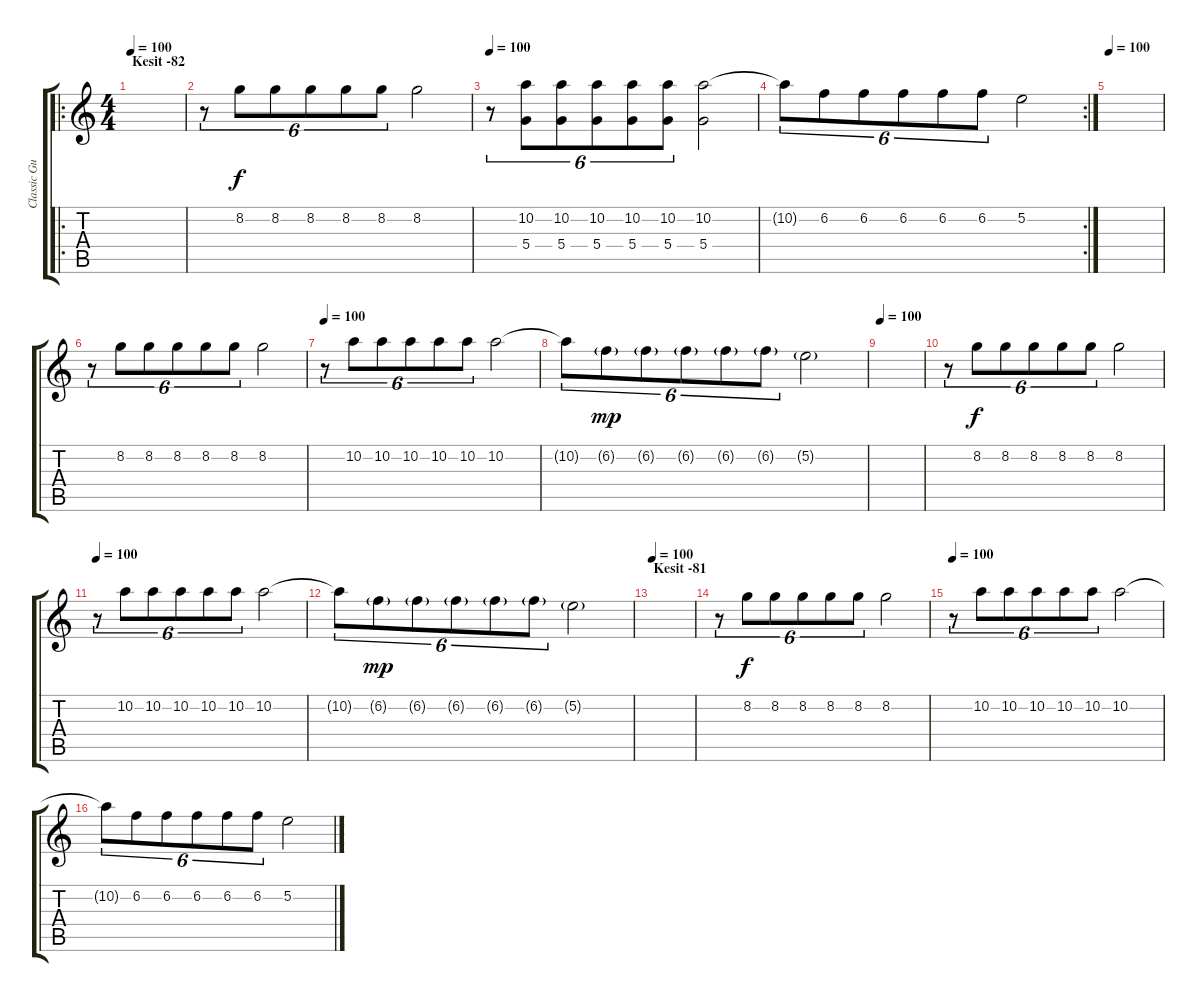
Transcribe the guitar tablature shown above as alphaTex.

\track ("Classic Guitar 2" "Classic Gu") {instrument acousticguitarsteel}
\staff {score tabs}
\tuning (E4 B3 G3 D3 A2 E2) {hide}
\ro
\ts (4 4)
\section ("" "Kesit -82")
\tempo 100
\clef g2
\ks c
|
r.8{tu (6 4) volume 5 instrument acousticguitarnylon} 8.2.8{tu (6 4)} 8.2.8{tu (6 4)} 8.2.8{tu (6 4)} 8.2.8{tu (6 4)} 8.2.8{tu (6 4)} 8.2.2 |
\tempo 100
r.8{tu (6 4) volume 5 instrument acousticguitarnylon} (10.2 5.4).8{tu (6 4)} (10.2 5.4).8{tu (6 4)} (10.2 5.4).8{tu (6 4)} (10.2 5.4).8{tu (6 4)} (10.2 5.4).8{tu (6 4)} (10.2 5.4).2 |
\rc 2
10.2{t}.8{tu (6 4) volume 5 instrument acousticguitarnylon} 6.2.8{tu (6 4)} 6.2.8{tu (6 4)} 6.2.8{tu (6 4)} 6.2.8{tu (6 4)} 6.2.8{tu (6 4)} 5.2.2 |
\tempo 100
|
r.8{tu (6 4) volume 5 instrument acousticguitarnylon} 8.2.8{tu (6 4)} 8.2.8{tu (6 4)} 8.2.8{tu (6 4)} 8.2.8{tu (6 4)} 8.2.8{tu (6 4)} 8.2.2 |
\tempo 100
r.8{tu (6 4) volume 5 instrument acousticguitarnylon} 10.2.8{tu (6 4)} 10.2.8{tu (6 4)} 10.2.8{tu (6 4)} 10.2.8{tu (6 4)} 10.2.8{tu (6 4)} 10.2.2 |
10.2{t}.8{tu (6 4) volume 5 instrument acousticguitarnylon} 6.2{g}.8{tu (6 4) dy mp} 6.2{g}.8{tu (6 4)} 6.2{g}.8{tu (6 4)} 6.2{g}.8{tu (6 4)} 6.2{g}.8{tu (6 4)} 5.2{g}.2 |
\tempo 100
|
r.8{tu (6 4) volume 5 instrument acousticguitarnylon} 8.2.8{tu (6 4) dy f} 8.2.8{tu (6 4)} 8.2.8{tu (6 4)} 8.2.8{tu (6 4)} 8.2.8{tu (6 4)} 8.2.2 |
\tempo 100
r.8{tu (6 4) volume 5 instrument acousticguitarnylon} 10.2.8{tu (6 4)} 10.2.8{tu (6 4)} 10.2.8{tu (6 4)} 10.2.8{tu (6 4)} 10.2.8{tu (6 4)} 10.2.2 |
10.2{t}.8{tu (6 4) volume 5 instrument acousticguitarnylon} 6.2{g}.8{tu (6 4) dy mp} 6.2{g}.8{tu (6 4)} 6.2{g}.8{tu (6 4)} 6.2{g}.8{tu (6 4)} 6.2{g}.8{tu (6 4)} 5.2{g}.2 |
\section ("" "Kesit -81")
\tempo 100
|
r.8{tu (6 4) volume 5 instrument acousticguitarnylon} 8.2.8{tu (6 4) dy f} 8.2.8{tu (6 4)} 8.2.8{tu (6 4)} 8.2.8{tu (6 4)} 8.2.8{tu (6 4)} 8.2.2 |
\tempo 100
r.8{tu (6 4) volume 5 instrument acousticguitarnylon} 10.2.8{tu (6 4)} 10.2.8{tu (6 4)} 10.2.8{tu (6 4)} 10.2.8{tu (6 4)} 10.2.8{tu (6 4)} 10.2.2 |
10.2{t}.8{tu (6 4) volume 5 instrument acousticguitarnylon} 6.2.8{tu (6 4)} 6.2.8{tu (6 4)} 6.2.8{tu (6 4)} 6.2.8{tu (6 4)} 6.2.8{tu (6 4)} 5.2.2
